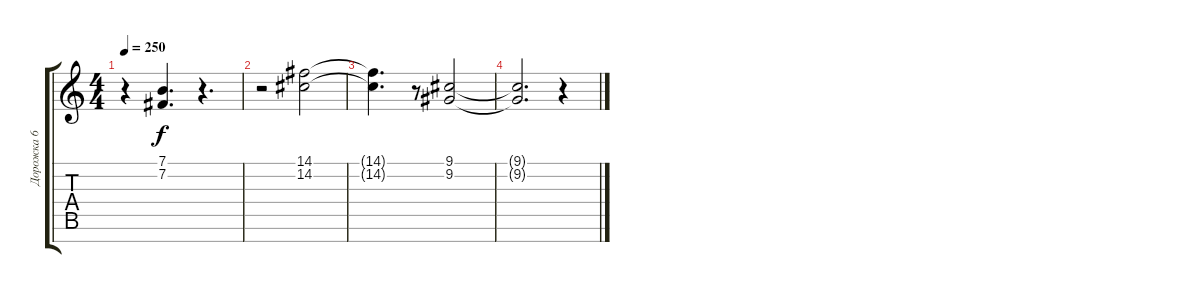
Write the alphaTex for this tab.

\track ("Дорожка 6" "Дорожка 6") {instrument drawbarorgan}
\staff {score tabs}
\tuning (E4 B3 G3 D3 A2 E2 B1) {hide}
\ts (4 4)
\tempo 250
\clef g2
\ks c
r.4{dy f} (7.1 7.2).4{d} r.4{d} |
r.2 (14.1 14.2).2 |
(14.1{t} 14.2{t}).4{d} r.8 (9.1 9.2).2 |
(9.1{t} 9.2{t}).2{d} r.4
